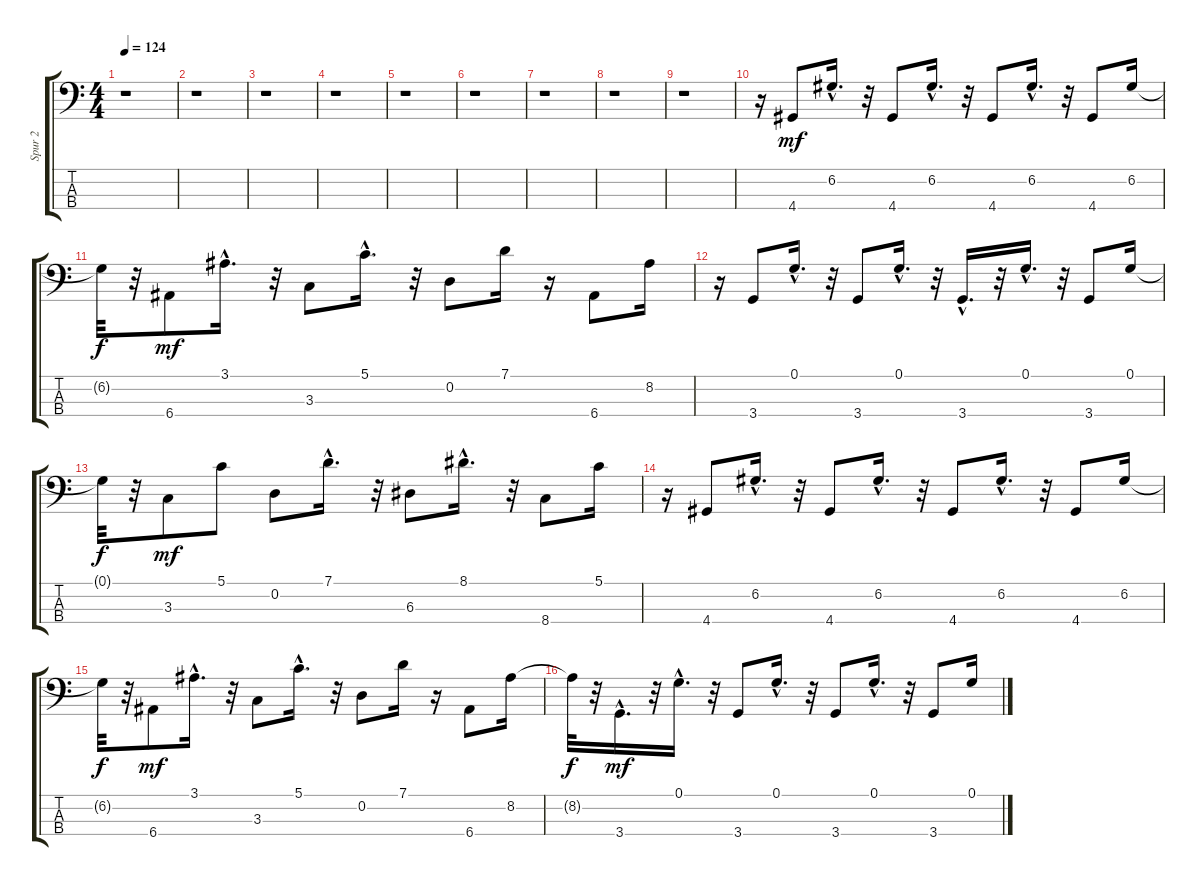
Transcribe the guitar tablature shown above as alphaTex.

\track ("Spur 2" "Spur 2") {instrument electricbassfinger}
\staff {score tabs}
\tuning (G2 D2 A1 E1) {hide}
\ts (4 4)
\tempo 124
\clef f4
\ks c
r.1{dy mf instrument electricbassfinger} |
r.1 |
r.1 |
r.1 |
r.1 |
r.1 |
r.1 |
r.1 |
r.1 |
r.16 4.4.8 6.2{hac}.16{d} r.32 4.4.8 6.2{hac}.16{d} r.32 4.4.8 6.2{hac}.16{d} r.32 4.4.8 6.2.16 |
6.2{t}.32{dy f} r.32 6.4.8{dy mf} 3.1{hac}.16{d} r.32 3.3.8 5.1{hac}.16{d} r.32 0.2.8 7.1.16 r.16 6.4.8 8.2.16 |
r.16 3.4.8 0.1{hac}.16{d} r.32 3.4.8 0.1{hac}.16{d} r.32 3.4{hac}.16{d} r.32 0.1{hac}.16{d} r.32 3.4.8 0.1.16 |
0.1{t}.32{dy f} r.32 3.3.8{dy mf} 5.1.8 0.2.8 7.1{hac}.16{d} r.32 6.3.8 8.1{hac}.16{d} r.32 8.4.8 5.1.16 |
r.16 4.4.8 6.2{hac}.16{d} r.32 4.4.8 6.2{hac}.16{d} r.32 4.4.8 6.2{hac}.16{d} r.32 4.4.8 6.2.16 |
6.2{t}.32{dy f} r.32 6.4.8{dy mf} 3.1{hac}.16{d} r.32 3.3.8 5.1{hac}.16{d} r.32 0.2.8 7.1.16 r.16 6.4.8 8.2.16 |
8.2{t}.32{dy f} r.32 3.4{hac}.16{d dy mf} r.32 0.1{hac}.16{d} r.32 3.4.8 0.1{hac}.16{d} r.32 3.4.8 0.1{hac}.16{d} r.32 3.4.8 0.1.16
